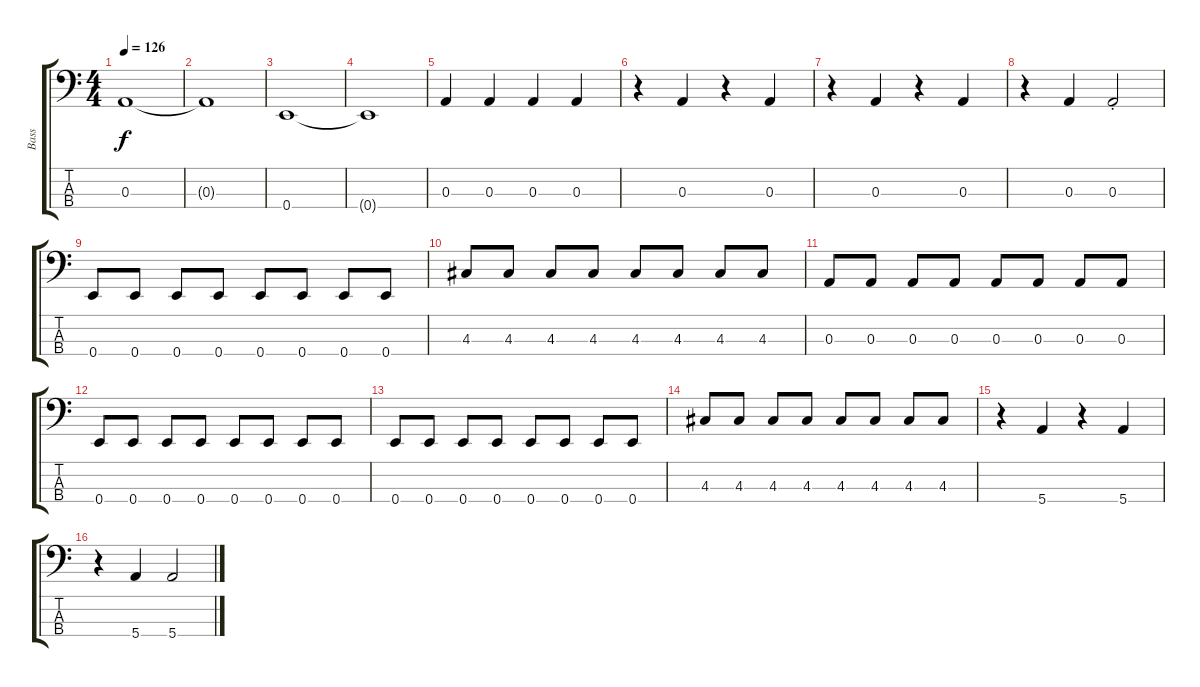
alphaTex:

\track ("Bass" "Bass") {instrument electricbasspick}
\staff {score tabs}
\tuning (G2 D2 A1 E1) {hide}
\ts (4 4)
\tempo 126
\clef f4
\ks c
0.3.1{dy f} |
0.3{t}.1 |
0.4.1 |
0.4{t}.1 |
0.3.4 0.3.4 0.3.4 0.3.4 |
r.4 0.3.4 r.4 0.3.4 |
r.4 0.3.4 r.4 0.3.4 |
r.4 0.3.4 0.3{st}.2 |
0.4.8 0.4.8 0.4.8 0.4.8 0.4.8 0.4.8 0.4.8 0.4.8 |
4.3.8 4.3.8 4.3.8 4.3.8 4.3.8 4.3.8 4.3.8 4.3.8 |
0.3.8 0.3.8 0.3.8 0.3.8 0.3.8 0.3.8 0.3.8 0.3.8 |
0.4.8 0.4.8 0.4.8 0.4.8 0.4.8 0.4.8 0.4.8 0.4.8 |
0.4.8 0.4.8 0.4.8 0.4.8 0.4.8 0.4.8 0.4.8 0.4.8 |
4.3.8 4.3.8 4.3.8 4.3.8 4.3.8 4.3.8 4.3.8 4.3.8 |
r.4 5.4.4 r.4 5.4.4 |
r.4 5.4.4 5.4.2
